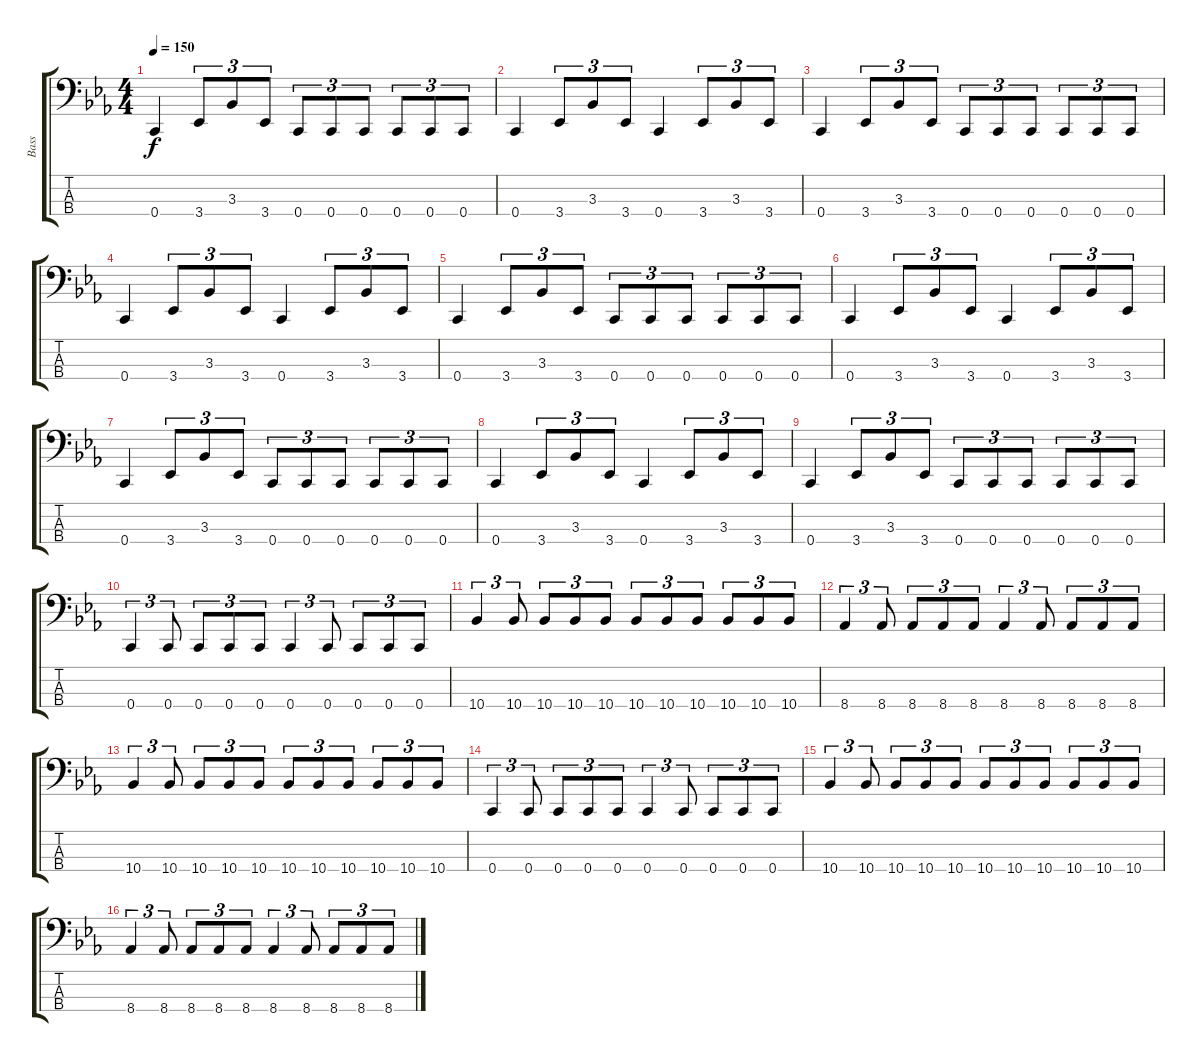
\track ("Bass" "Bass") {instrument electricbassfinger}
\staff {score tabs}
\tuning (F2 C2 G1 C1) {hide}
\ts (4 4)
\tempo 150
\clef f4
\ks cminor
0.4.4{dy f} 3.4.8{tu (3 2)} 3.3.8{tu (3 2)} 3.4.8{tu (3 2)} 0.4.8{tu (3 2)} 0.4.8{tu (3 2)} 0.4.8{tu (3 2)} 0.4.8{tu (3 2)} 0.4.8{tu (3 2)} 0.4.8{tu (3 2)} |
0.4.4 3.4.8{tu (3 2)} 3.3.8{tu (3 2)} 3.4.8{tu (3 2)} 0.4.4 3.4.8{tu (3 2)} 3.3.8{tu (3 2)} 3.4.8{tu (3 2)} |
0.4.4 3.4.8{tu (3 2)} 3.3.8{tu (3 2)} 3.4.8{tu (3 2)} 0.4.8{tu (3 2)} 0.4.8{tu (3 2)} 0.4.8{tu (3 2)} 0.4.8{tu (3 2)} 0.4.8{tu (3 2)} 0.4.8{tu (3 2)} |
0.4.4 3.4.8{tu (3 2)} 3.3.8{tu (3 2)} 3.4.8{tu (3 2)} 0.4.4 3.4.8{tu (3 2)} 3.3.8{tu (3 2)} 3.4.8{tu (3 2)} |
0.4.4 3.4.8{tu (3 2)} 3.3.8{tu (3 2)} 3.4.8{tu (3 2)} 0.4.8{tu (3 2)} 0.4.8{tu (3 2)} 0.4.8{tu (3 2)} 0.4.8{tu (3 2)} 0.4.8{tu (3 2)} 0.4.8{tu (3 2)} |
0.4.4 3.4.8{tu (3 2)} 3.3.8{tu (3 2)} 3.4.8{tu (3 2)} 0.4.4 3.4.8{tu (3 2)} 3.3.8{tu (3 2)} 3.4.8{tu (3 2)} |
0.4.4 3.4.8{tu (3 2)} 3.3.8{tu (3 2)} 3.4.8{tu (3 2)} 0.4.8{tu (3 2)} 0.4.8{tu (3 2)} 0.4.8{tu (3 2)} 0.4.8{tu (3 2)} 0.4.8{tu (3 2)} 0.4.8{tu (3 2)} |
0.4.4 3.4.8{tu (3 2)} 3.3.8{tu (3 2)} 3.4.8{tu (3 2)} 0.4.4 3.4.8{tu (3 2)} 3.3.8{tu (3 2)} 3.4.8{tu (3 2)} |
0.4.4 3.4.8{tu (3 2)} 3.3.8{tu (3 2)} 3.4.8{tu (3 2)} 0.4.8{tu (3 2)} 0.4.8{tu (3 2)} 0.4.8{tu (3 2)} 0.4.8{tu (3 2)} 0.4.8{tu (3 2)} 0.4.8{tu (3 2)} |
0.4.4{tu (3 2)} 0.4.8{tu (3 2)} 0.4.8{tu (3 2)} 0.4.8{tu (3 2)} 0.4.8{tu (3 2)} 0.4.4{tu (3 2)} 0.4.8{tu (3 2)} 0.4.8{tu (3 2)} 0.4.8{tu (3 2)} 0.4.8{tu (3 2)} |
10.4.4{tu (3 2)} 10.4.8{tu (3 2)} 10.4.8{tu (3 2)} 10.4.8{tu (3 2)} 10.4.8{tu (3 2)} 10.4.8{tu (3 2)} 10.4.8{tu (3 2)} 10.4.8{tu (3 2)} 10.4.8{tu (3 2)} 10.4.8{tu (3 2)} 10.4.8{tu (3 2)} |
8.4.4{tu (3 2)} 8.4.8{tu (3 2)} 8.4.8{tu (3 2)} 8.4.8{tu (3 2)} 8.4.8{tu (3 2)} 8.4.4{tu (3 2)} 8.4.8{tu (3 2)} 8.4.8{tu (3 2)} 8.4.8{tu (3 2)} 8.4.8{tu (3 2)} |
10.4.4{tu (3 2)} 10.4.8{tu (3 2)} 10.4.8{tu (3 2)} 10.4.8{tu (3 2)} 10.4.8{tu (3 2)} 10.4.8{tu (3 2)} 10.4.8{tu (3 2)} 10.4.8{tu (3 2)} 10.4.8{tu (3 2)} 10.4.8{tu (3 2)} 10.4.8{tu (3 2)} |
0.4.4{tu (3 2)} 0.4.8{tu (3 2)} 0.4.8{tu (3 2)} 0.4.8{tu (3 2)} 0.4.8{tu (3 2)} 0.4.4{tu (3 2)} 0.4.8{tu (3 2)} 0.4.8{tu (3 2)} 0.4.8{tu (3 2)} 0.4.8{tu (3 2)} |
10.4.4{tu (3 2)} 10.4.8{tu (3 2)} 10.4.8{tu (3 2)} 10.4.8{tu (3 2)} 10.4.8{tu (3 2)} 10.4.8{tu (3 2)} 10.4.8{tu (3 2)} 10.4.8{tu (3 2)} 10.4.8{tu (3 2)} 10.4.8{tu (3 2)} 10.4.8{tu (3 2)} |
8.4.4{tu (3 2)} 8.4.8{tu (3 2)} 8.4.8{tu (3 2)} 8.4.8{tu (3 2)} 8.4.8{tu (3 2)} 8.4.4{tu (3 2)} 8.4.8{tu (3 2)} 8.4.8{tu (3 2)} 8.4.8{tu (3 2)} 8.4.8{tu (3 2)}
